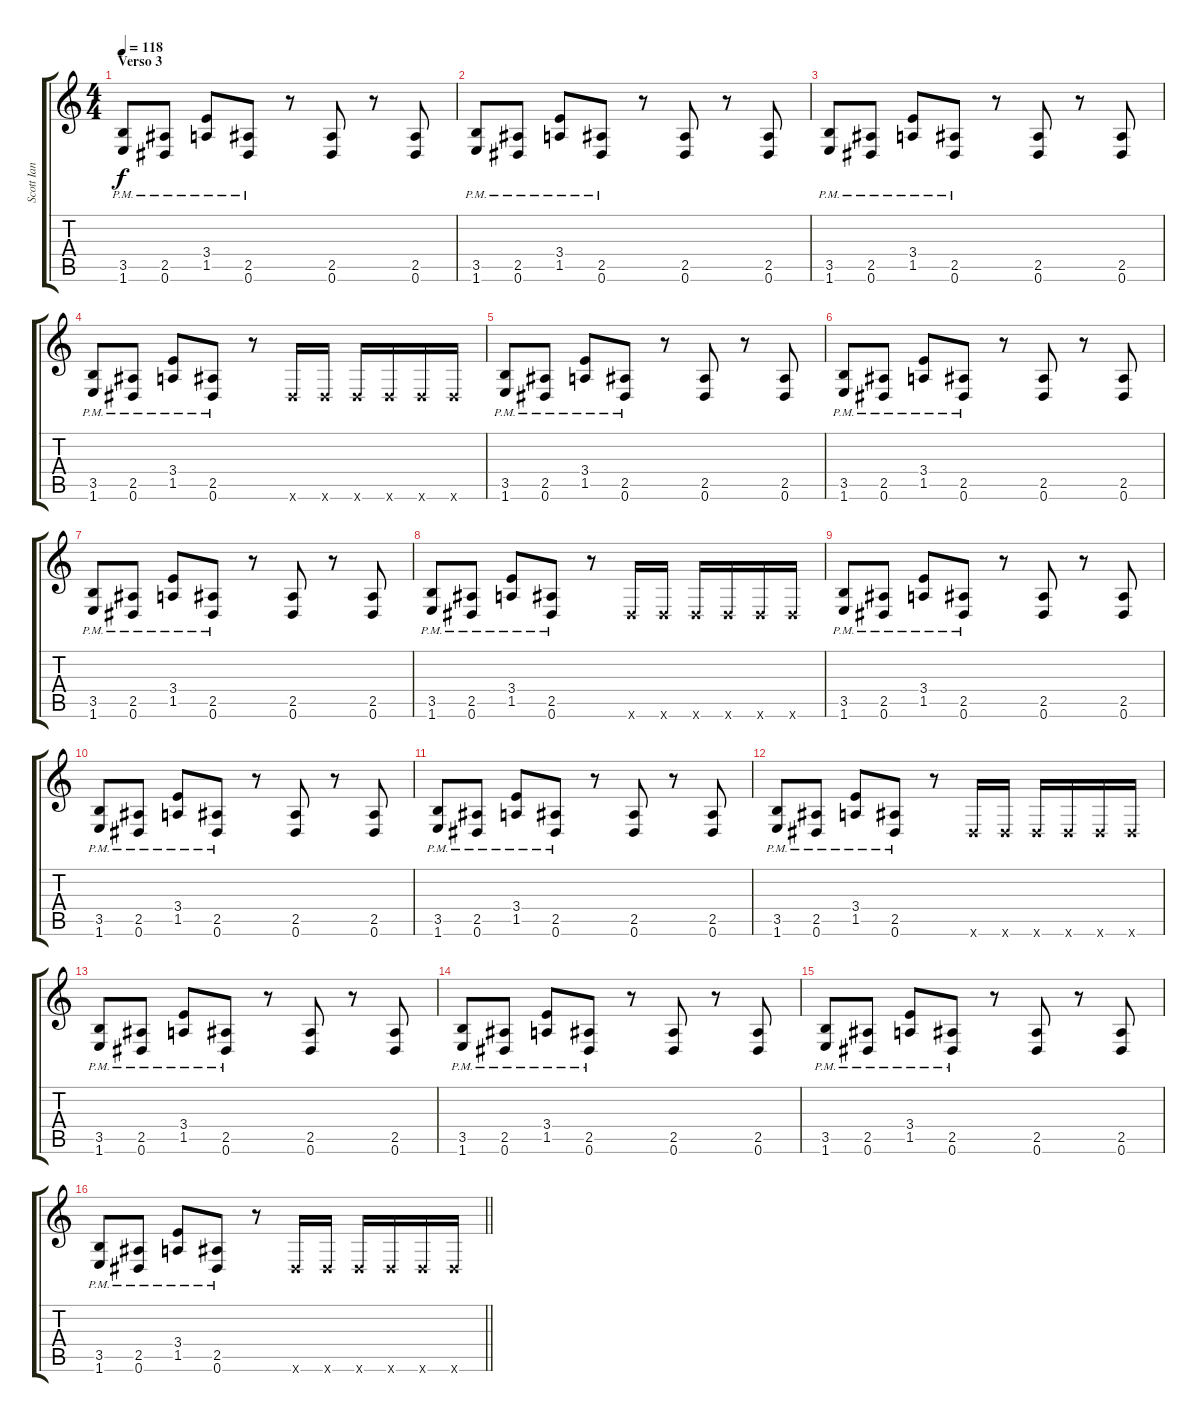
\track ("Scott Ian" "Scott Ian") {instrument distortionguitar}
\staff {score tabs}
\tuning (Eb4 Bb3 Gb3 Db3 Ab2 Eb2) {hide}
\ts (4 4)
\section ("" "Verso 3")
\tempo 118
\clef g2
\ks c
(3.5{pm} 1.6{pm}).8{dy f} (2.5{pm} 0.6{pm}).8 (3.4{pm} 1.5{pm}).8 (2.5{pm} 0.6{pm}).8 r.8 (2.5 0.6).8 r.8 (2.5 0.6).8 |
(3.5{pm} 1.6{pm}).8 (2.5{pm} 0.6{pm}).8 (3.4{pm} 1.5{pm}).8 (2.5{pm} 0.6{pm}).8 r.8 (2.5 0.6).8 r.8 (2.5 0.6).8 |
(3.5{pm} 1.6{pm}).8 (2.5{pm} 0.6{pm}).8 (3.4{pm} 1.5{pm}).8 (2.5{pm} 0.6{pm}).8 r.8 (2.5 0.6).8 r.8 (2.5 0.6).8 |
(3.5{pm} 1.6{pm}).8 (2.5{pm} 0.6{pm}).8 (3.4{pm} 1.5{pm}).8 (2.5{pm} 0.6{pm}).8 r.8 0.6{x}.16 0.6{x}.16 0.6{x}.16 0.6{x}.16 0.6{x}.16 0.6{x}.16 |
(3.5{pm} 1.6{pm}).8 (2.5{pm} 0.6{pm}).8 (3.4{pm} 1.5{pm}).8 (2.5{pm} 0.6{pm}).8 r.8 (2.5 0.6).8 r.8 (2.5 0.6).8 |
(3.5{pm} 1.6{pm}).8 (2.5{pm} 0.6{pm}).8 (3.4{pm} 1.5{pm}).8 (2.5{pm} 0.6{pm}).8 r.8 (2.5 0.6).8 r.8 (2.5 0.6).8 |
(3.5{pm} 1.6{pm}).8 (2.5{pm} 0.6{pm}).8 (3.4{pm} 1.5{pm}).8 (2.5{pm} 0.6{pm}).8 r.8 (2.5 0.6).8 r.8 (2.5 0.6).8 |
(3.5{pm} 1.6{pm}).8 (2.5{pm} 0.6{pm}).8 (3.4{pm} 1.5{pm}).8 (2.5{pm} 0.6{pm}).8 r.8 0.6{x}.16 0.6{x}.16 0.6{x}.16 0.6{x}.16 0.6{x}.16 0.6{x}.16 |
(3.5{pm} 1.6{pm}).8 (2.5{pm} 0.6{pm}).8 (3.4{pm} 1.5{pm}).8 (2.5{pm} 0.6{pm}).8 r.8 (2.5 0.6).8 r.8 (2.5 0.6).8 |
(3.5{pm} 1.6{pm}).8 (2.5{pm} 0.6{pm}).8 (3.4{pm} 1.5{pm}).8 (2.5{pm} 0.6{pm}).8 r.8 (2.5 0.6).8 r.8 (2.5 0.6).8 |
(3.5{pm} 1.6{pm}).8 (2.5{pm} 0.6{pm}).8 (3.4{pm} 1.5{pm}).8 (2.5{pm} 0.6{pm}).8 r.8 (2.5 0.6).8 r.8 (2.5 0.6).8 |
(3.5{pm} 1.6{pm}).8 (2.5{pm} 0.6{pm}).8 (3.4{pm} 1.5{pm}).8 (2.5{pm} 0.6{pm}).8 r.8 0.6{x}.16 0.6{x}.16 0.6{x}.16 0.6{x}.16 0.6{x}.16 0.6{x}.16 |
(3.5{pm} 1.6{pm}).8 (2.5{pm} 0.6{pm}).8 (3.4{pm} 1.5{pm}).8 (2.5{pm} 0.6{pm}).8 r.8 (2.5 0.6).8 r.8 (2.5 0.6).8 |
(3.5{pm} 1.6{pm}).8 (2.5{pm} 0.6{pm}).8 (3.4{pm} 1.5{pm}).8 (2.5{pm} 0.6{pm}).8 r.8 (2.5 0.6).8 r.8 (2.5 0.6).8 |
(3.5{pm} 1.6{pm}).8 (2.5{pm} 0.6{pm}).8 (3.4{pm} 1.5{pm}).8 (2.5{pm} 0.6{pm}).8 r.8 (2.5 0.6).8 r.8 (2.5 0.6).8 |
\barLineRight lightlight
(3.5{pm} 1.6{pm}).8 (2.5{pm} 0.6{pm}).8 (3.4{pm} 1.5{pm}).8 (2.5{pm} 0.6{pm}).8 r.8 0.6{x}.16 0.6{x}.16 0.6{x}.16 0.6{x}.16 0.6{x}.16 0.6{x}.16
